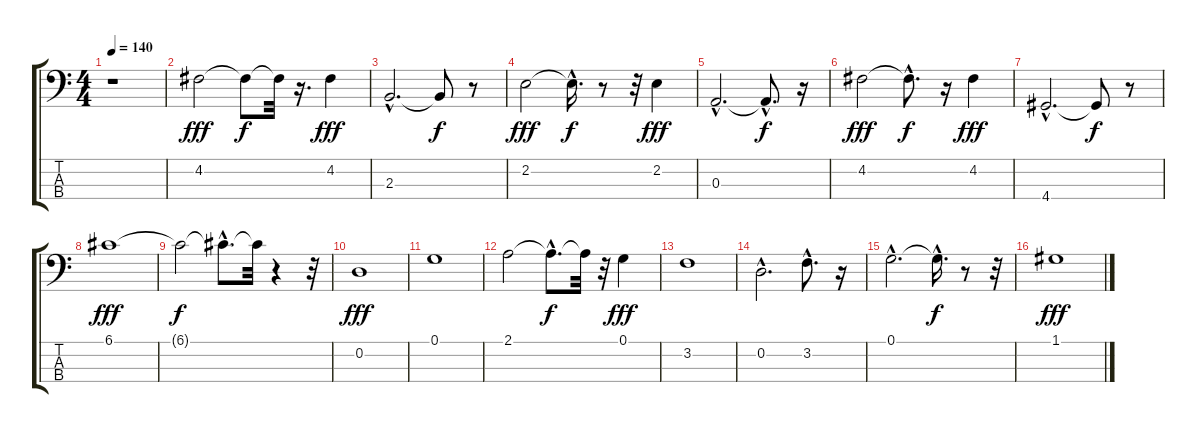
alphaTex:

\track "" {instrument electricbasspick}
\staff {score tabs}
\tuning (G2 D2 A1 E1) {hide}
\ts (4 4)
\tempo 140
\clef f4
\ks c
r.1{dy f} |
4.2.2{dy fff} 4.2{t}.8{dy f} 4.2{t}.32 r.16{d} 4.2.4{dy fff} |
2.3{hac}.2{d} 2.3{t}.8{dy f} r.8 |
2.2.2{dy fff} 2.2{hac t}.16{d dy f} r.8 r.32 2.2.4{dy fff} |
0.3{hac}.2{d} 0.3{hac t}.8{d dy f} r.16 |
4.2.2{dy fff} 4.2{hac t}.8{d dy f} r.16 4.2.4{dy fff} |
4.4{hac}.2{d} 4.4{t}.8{dy f} r.8 |
6.1.1{dy fff} |
6.1{t}.2{dy f} 6.1{hac t}.8{d} 6.1{t}.32 r.4 r.32 |
0.2.1{dy fff} |
0.1.1 |
2.1.2 2.1{hac t}.8{d dy f} 2.1{t}.32 r.32 0.1.4{dy fff} |
3.2.1 |
0.2{hac}.2{d} 3.2{hac}.8{d} r.16 |
0.1{hac}.2{d} 0.1{hac t}.16{d dy f} r.8 r.32 |
1.1.1{dy fff}
